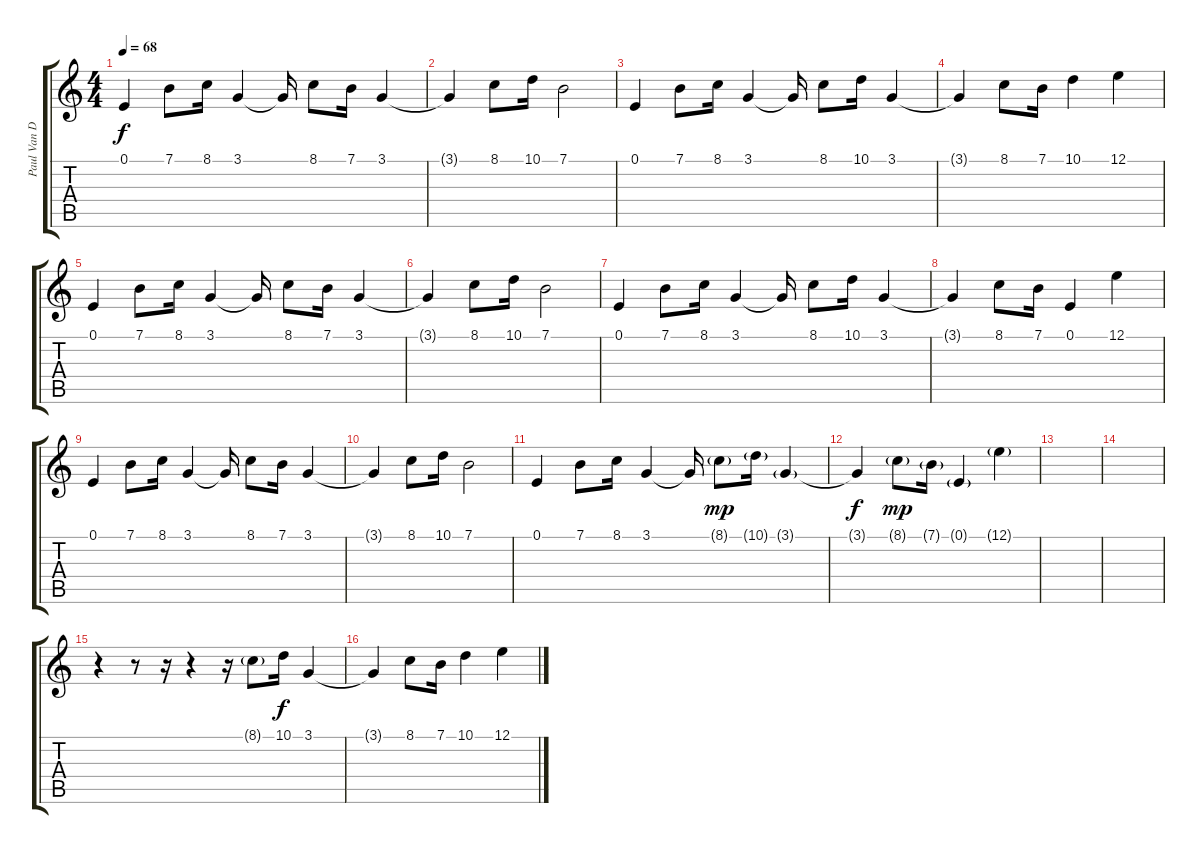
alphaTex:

\track ("Paul Van Dyk" "Paul Van D") {instrument electricpiano1}
\staff {score tabs}
\tuning (E4 B3 G3 D3 A2 E2) {hide}
\ts (4 4)
\tempo 68
\clef g2
\ks c
0.1.4{dy f} 7.1.8 8.1.16 3.1.4 3.1{t}.16 8.1.8 7.1.16 3.1.4 |
3.1{t}.4 8.1.8 10.1.16 7.1.2 |
0.1.4 7.1.8 8.1.16 3.1.4 3.1{t}.16 8.1.8 10.1.16 3.1.4 |
3.1{t}.4 8.1.8 7.1.16 10.1.4 12.1.4 |
0.1.4 7.1.8 8.1.16 3.1.4 3.1{t}.16 8.1.8 7.1.16 3.1.4 |
3.1{t}.4 8.1.8 10.1.16 7.1.2 |
0.1.4 7.1.8 8.1.16 3.1.4 3.1{t}.16 8.1.8 10.1.16 3.1.4 |
3.1{t}.4 8.1.8 7.1.16 0.1.4 12.1.4 |
0.1.4 7.1.8 8.1.16 3.1.4 3.1{t}.16 8.1.8 7.1.16 3.1.4 |
3.1{t}.4 8.1.8 10.1.16 7.1.2 |
0.1.4 7.1.8 8.1.16 3.1.4 3.1{t}.16 8.1{g}.8{dy mp} 10.1{g}.16 3.1{g}.4 |
3.1{t}.4{dy f} 8.1{g}.8{dy mp} 7.1{g}.16 0.1{g}.4 12.1{g}.4 |
|
|
r.4 r.8 r.16 r.4 r.16 8.1{g}.8 10.1.16{dy f} 3.1.4 |
3.1{t}.4 8.1.8 7.1.16 10.1.4 12.1.4
